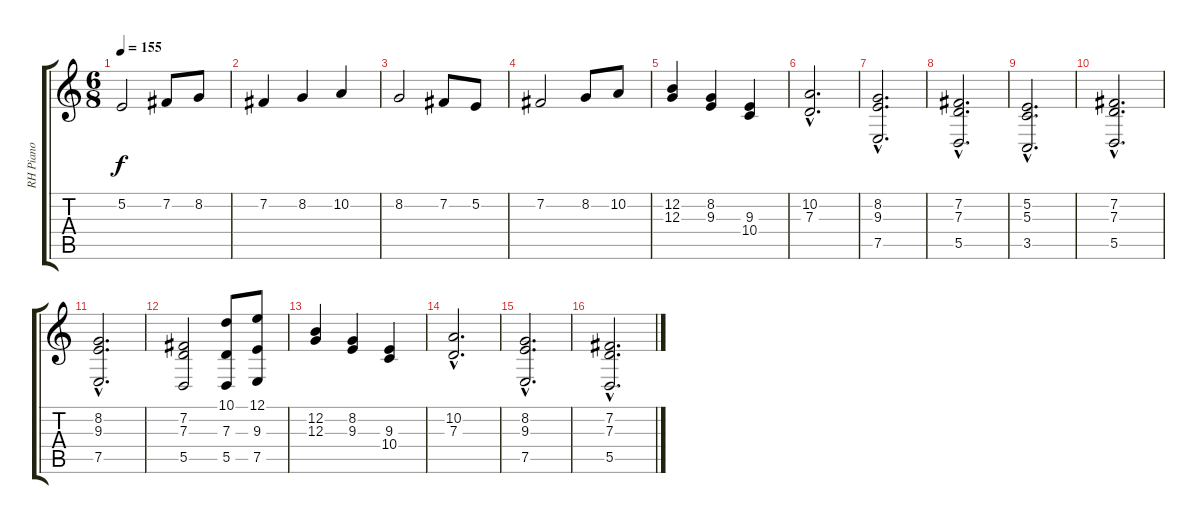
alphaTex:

\track ("RH Piano" "RH Piano") {instrument acousticgrandpiano}
\staff {score tabs}
\tuning (E4 B3 G3 D3 A2 E2) {hide}
\ts (6 8)
\tempo 155
\clef g2
\ks c
5.2.2{dy f} 7.2.8 8.2.8 |
7.2.4 8.2.4 10.2.4 |
8.2.2 7.2.8 5.2.8 |
7.2.2 8.2.8 10.2.8 |
(12.2 12.3).4 (8.2 9.3).4 (9.3 10.4).4 |
(10.2{hac} 7.3{hac}).2{d} |
(8.2{hac} 9.3{hac} 7.5{hac}).2{d volume 16} |
(7.2{hac} 7.3{hac} 5.5{hac}).2{d} |
(5.2{hac} 5.3{hac} 3.5{hac}).2{d} |
(7.2{hac} 7.3{hac} 5.5{hac}).2{d} |
(8.2{hac} 9.3{hac} 7.5{hac}).2{d} |
(7.2 7.3 5.5).2 (10.1 7.3 5.5).8 (12.1 9.3 7.5).8 |
(12.2 12.3).4 (8.2 9.3).4 (9.3 10.4).4 |
(10.2{hac} 7.3{hac}).2{d} |
(8.2{hac} 9.3{hac} 7.5{hac}).2{d} |
(7.2{hac} 7.3{hac} 5.5{hac}).2{d}
